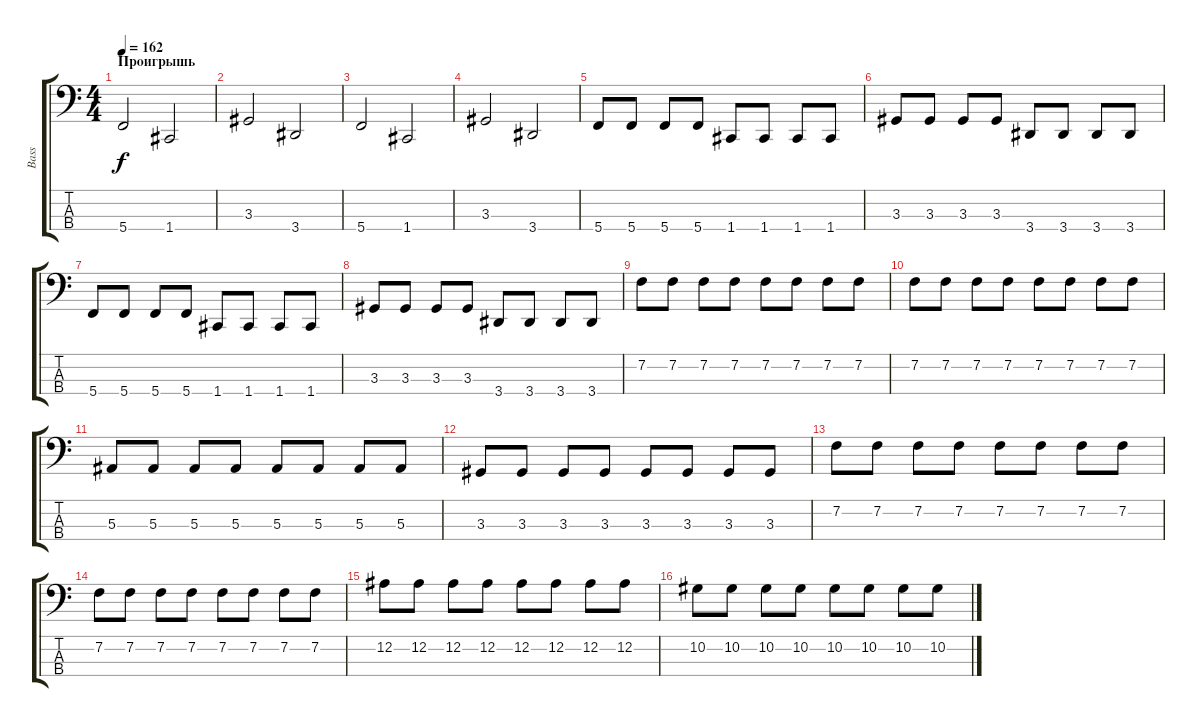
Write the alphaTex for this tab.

\track ("Bass" "Bass") {instrument electricbasspick}
\staff {score tabs}
\tuning (Eb2 Bb1 F1 C1) {hide}
\ts (4 4)
\section ("" "Проигрышь")
\tempo 162
\clef f4
\ks c
5.4.2{dy f} 1.4.2 |
3.3.2 3.4.2 |
5.4.2 1.4.2 |
3.3.2 3.4.2 |
5.4.8 5.4.8 5.4.8 5.4.8 1.4.8 1.4.8 1.4.8 1.4.8 |
3.3.8 3.3.8 3.3.8 3.3.8 3.4.8 3.4.8 3.4.8 3.4.8 |
5.4.8 5.4.8 5.4.8 5.4.8 1.4.8 1.4.8 1.4.8 1.4.8 |
3.3.8 3.3.8 3.3.8 3.3.8 3.4.8 3.4.8 3.4.8 3.4.8 |
7.2.8 7.2.8 7.2.8 7.2.8 7.2.8 7.2.8 7.2.8 7.2.8 |
7.2.8 7.2.8 7.2.8 7.2.8 7.2.8 7.2.8 7.2.8 7.2.8 |
5.3.8 5.3.8 5.3.8 5.3.8 5.3.8 5.3.8 5.3.8 5.3.8 |
3.3.8 3.3.8 3.3.8 3.3.8 3.3.8 3.3.8 3.3.8 3.3.8 |
7.2.8 7.2.8 7.2.8 7.2.8 7.2.8 7.2.8 7.2.8 7.2.8 |
7.2.8 7.2.8 7.2.8 7.2.8 7.2.8 7.2.8 7.2.8 7.2.8 |
12.2.8 12.2.8 12.2.8 12.2.8 12.2.8 12.2.8 12.2.8 12.2.8 |
10.2.8 10.2.8 10.2.8 10.2.8 10.2.8 10.2.8 10.2.8 10.2.8
